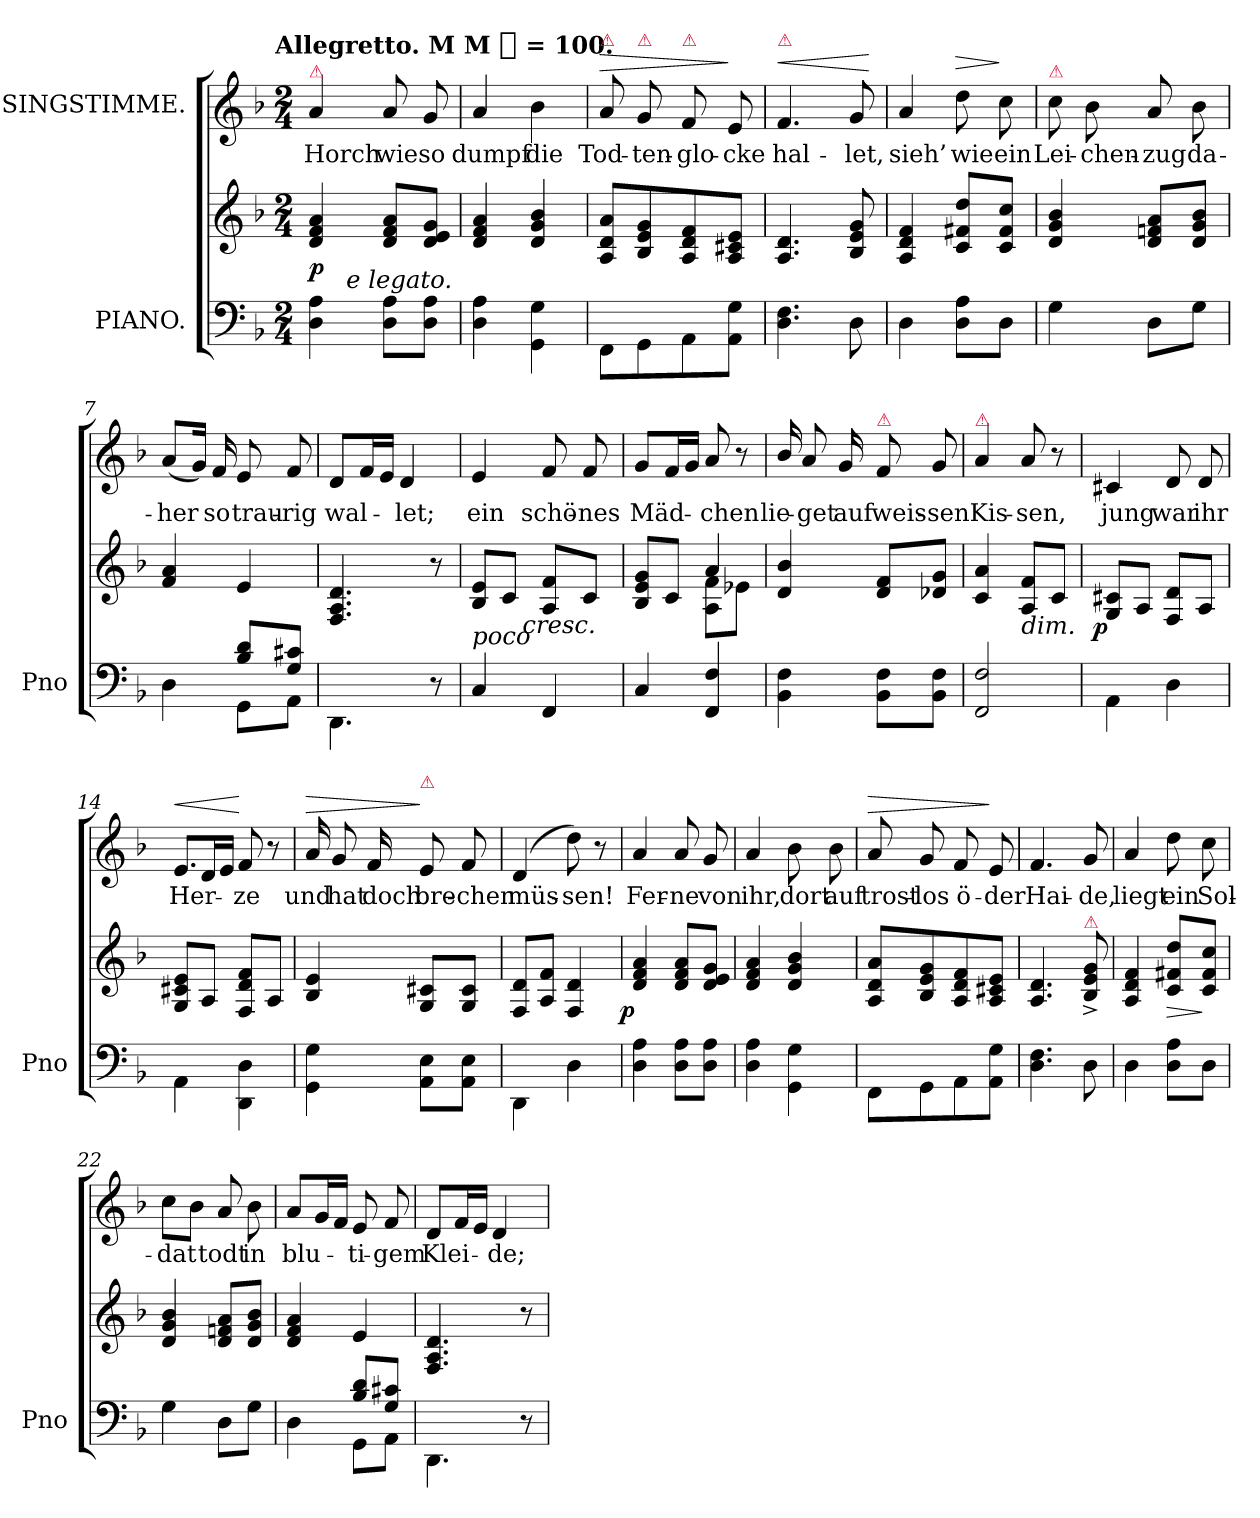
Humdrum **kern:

**kern	**kern	**dynam	**kern	**text	**dynam
*part2	*part2	*part2	*part1	*part1	*part1
*staff3	*staff2	*staff2/3	*staff1	*staff1	*staff1
*I"PIANO.	*	*	*I"SINGSTIMME.	*	*
*I'Pno	*	*	*	*	*
*clefF4	*clefG2	*	*clefG2	*	*
*k[b-]	*k[b-]	*	*k[b-]	*	*
*d:	*d:	*	*d:	*	*
!!LO:TX:omd:t=Allegretto. M M [quarter] = 100.
*M2/4	*M2/4	*	*M2/4	*	*
*MM100	*MM100	*	*MM100	*	*
=1	=1	=1	=1	=1	=1
!	!	!	!LO:TX:a:color=crimson:t=⚠	!	!
*^	*	*	*	*	*
4D 4A	8ryy	4d 4f 4a	p	4a	Horch	.
!	!LO:TX:a:i:t=e legato.	!	!	!	!	!
.	4.ryy	.	.	.	.	.
8D 8AL	.	8d 8f 8aL	.	8a	wie	.
8D 8AJ	.	8d 8e 8gJ	.	8g	so	.
*v	*v	*	*	*	*	*
=2	=2	=2	=2	=2	=2
4D 4A	4d 4f 4a	.	4a	dumpf	.
4GG\ 4G\	4d 4g 4b-	.	4b-	die	.
=3	=3	=3	=3	=3	=3
!	!	!	!LO:TX:a:color=crimson:t=⚠	!	!
!	!	!	!	!	!LO:HP:a
8FF\L	8A/ 8d/ 8a/L	.	8a	Tod-	>
!	!	!	!LO:TX:a:color=crimson:t=⚠	!	!
8GG\	8B-/ 8e/ 8g/	.	8g	-ten-	.
!	!	!	!LO:TX:a:color=crimson:t=⚠	!	!
8AA\	8A/ 8d/ 8f/	.	8f	-glo-	.
8AA\ 8G\J	8A/ 8c#X/ 8e/J	.	8e	-cke	]
=4	=4	=4	=4	=4	=4
!	!	!	!LO:TX:a:color=crimson:t=⚠	!	!
!	!	!	!	!	!LO:HP:a
4.D\ 4.F\	4.A/ 4.d/	.	4.f	hal-	<
8D	8B- 8e 8g	.	8g	-let,	.
.	.	.	.	.	[
=5	=5	=5	=5	=5	=5
4D\	4A/ 4d/ 4f/	.	4a	sieh’	.
!	!	!	!	!	!LO:HP:a
8D 8AL	8c 8f#X 8ddL	.	8dd	wie	>
8DJ	8c 8f# 8ccJ	.	8cc	ein	]
=6	=6	=6	=6	=6	=6
!	!	!	!LO:TX:a:color=crimson:t=⚠	!	!
4G	4d 4g 4b-	.	8cc	Lei-	.
.	.	.	8b-	-chen-	.
8DL	8d 8fn 8aL	.	8a	-zug	.
8GJ	8d 8g 8b-J	.	8b-	da-	.
=7	=7	=7	=7	=7	=7
*^	*	*	*	*	*
4reyy	4D	4f 4a	.	(<8aL	-her	.
.	.	.	.	16gJk)	.	.
.	.	.	.	16f	so	.
8B- 8dL	8GGL	4e	.	8e	trau-	.
8G 8c#XJ	8AAJ	.	.	8f	-rig	.
*v	*v	*	*	*	*	*
=8	=8	=8	=8	=8	=8
4.DD\	4.F/ 4.A/ 4.d/	.	8dL	wal-	.
.	.	.	16fL	.	.
.	.	.	16eJJ	.	.
.	.	.	4d	-let;	.
8r	8r	.	.	.	.
=9	=9	=9	=9	=9	=9
!	!LO:TX:b:color=crimson:t=⚠	!	!	!	!
!LO:TX:a:i:t=poco	!	!	!	!	!
*	*^	*	*	*	*
4C	8B- 8eL	8.ryy	.	4e	ein	.
.	8cJ	.	.	.	.	.
!	!	!LO:TX:c:i:t=cresc.	!	!	!	!
.	.	4ryy	.	.	.	.
4FF	8A 8fL	.	.	8f	schö-	.
.	8cJ	.	.	8f	-nes	.
.	.	16ryy	.	.	.	.
=10	=10	=10	=10	=10	=10	=10
4C	8B- 8e 8gL	4rffyy	.	8gL	Mäd-	.
.	8cJ	.	.	16fL	.	.
.	.	.	.	16gJJ	.	.
4FF 4F	4a	8A 8fL	.	8a	-chen	.
.	.	8e-XJ	.	8r	.	.
*	*v	*v	*	*	*	*
=11	=11	=11	=11	=11	=11
4BB- 4F	4d 4b-	.	16b-/	lie-	.
.	.	.	8a	-get	.
.	.	.	16g	auf	.
!	!	!	!LO:TX:a:color=crimson:t=⚠	!	!
8BB- 8FL	8d 8fL	.	8f	weis-	.
8BB- 8FJ	8d-X 8gJ	.	8g	-sen	.
=12	=12	=12	=12	=12	=12
!	!	!	!LO:TX:a:color=crimson:t=⚠	!	!
2FF 2F	4c 4a	.	4a	Kis-	.
!	!LO:TX:c:i:t=dim.	!	!	!	!
.	8A 8fL	.	8a	-sen,	.
.	8cJ	.	8r	.	.
=13	=13	=13	=13	=13	=13
!	!	!LO:DY:rj	!	!	!
4AA\	8G/ 8c#X/L	p	4c#X	jung	.
.	8A/J	.	.	.	.
4D\	8F/ 8d/L	.	8d	war	.
.	8A/J	.	8d	ihr	.
=14	=14	=14	=14	=14	=14
!	!	!	!LO:N:vis=8.	!	!LO:HP:a
4AA\	8G/ 8c#X/ 8e/L	.	8eL	Her-	<
.	8A/J	.	16dL	.	.
.	.	.	16eJJ	.	.
4DD\ 4D\	8F/ 8d/ 8f/L	.	8f	-ze	[
.	8A/J	.	8r	.	.
=15	=15	=15	=15	=15	=15
!	!	!	!	!	!LO:HP:a
4GG\ 4G\	4B- 4e	.	16a	und	>
.	.	.	8g	hat	.
.	.	.	16f	doch	.
!	!	!	!LO:TX:a:color=crimson:t=⚠	!	!
8AA\ 8E\L	8G/ 8c#X/L	.	8e	bre-	]
8AA\ 8E\J	8G/ 8c#/J	.	8f	-chen	.
=16	=16	=16	=16	=16	=16
4DD\	8F/ 8d/L	.	(>4d	müs-	.
.	8A/ 8f/J	.	.	.	.
4D\	4F/ 4d/	.	8dd)	-sen!	.
.	.	.	8r	.	.
=17	=17	=17	=17	=17	=17
!	!	!LO:DY:rj	!	!	!
4D 4A	4d 4f 4a	p	4a	Fer-	.
8D 8AL	8d 8f 8aL	.	8a	-ne	.
8D 8AJ	8d 8e 8gJ	.	8g	von	.
=18	=18	=18	=18	=18	=18
4D 4A	4d 4f 4a	.	4a	ihr,	.
4GG\ 4G\	4d 4g 4b-	.	8b-	dort	.
.	.	.	8b-	auf	.
=19	=19	=19	=19	=19	=19
!	!	!	!	!	!LO:HP:a
8FF\L	8A/ 8d/ 8a/L	.	8a	trost-	>
8GG\	8B-/ 8e/ 8g/	.	8g	-los	.
8AA\	8A/ 8d/ 8f/	.	8f	ö-	.
8AA\ 8G\J	8A/ 8c#X/ 8e/J	.	8e	-der	]
=20	=20	=20	=20	=20	=20
4.D\ 4.F\	4.A/ 4.d/	.	4.f	Hai-	.
!	!LO:TX:a:color=crimson:t=⚠	!	!	!	!
8D	8B-^ 8e^ 8g^	.	8g	-de,	.
=21	=21	=21	=21	=21	=21
4D\	4A/ 4d/ 4f/	.	4a	liegt	.
8D 8AL	8c 8f#X 8ddL	>	8dd	ein	.
8DJ	8c 8f# 8ccJ	]	8cc	Sol-	.
=22	=22	=22	=22	=22	=22
4G	4d 4g 4b-	.	8ccL	-dat	.
.	.	.	8b-J	.	.
8DL	8d 8fn 8aL	.	8a	todt	.
8GJ	8d 8g 8b-J	.	8b-	in	.
=23	=23	=23	=23	=23	=23
*^	*	*	*	*	*
4reyy	4D	4d 4f 4a	.	8aL	blu-	.
.	.	.	.	16gL	.	.
.	.	.	.	16fJJ	.	.
8B- 8dL	8GGL	4e	.	8e	-ti-	.
8G 8c#XJ	8AAJ	.	.	8f	-gem	.
*v	*v	*	*	*	*	*
=24	=24	=24	=24	=24	=24
4.DD\	4.F/ 4.A/ 4.d/	.	8dL	Klei-	.
.	.	.	16fL	.	.
.	.	.	16eJJ	.	.
.	.	.	4d	-de;	.
8r	8r	.	.	.	.
=	=	=	=	=	=
*-	*-	*-	*-	*-	*-
